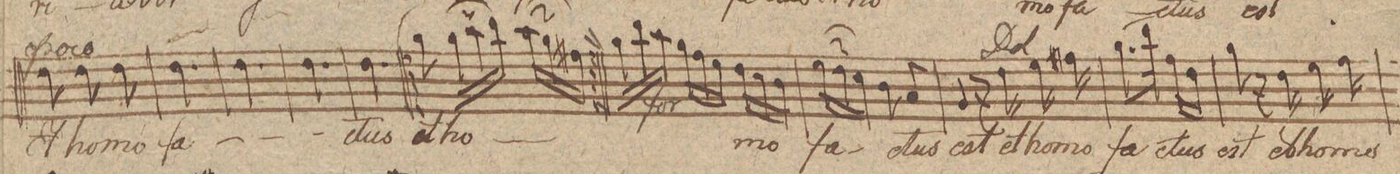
**kern	**text	**dynam
*I"Canto	*	*
*clefC1	*	*
*k[f#c#g#]	*	*
*met(c)	*	*
*M3/8	*	*
8b\	Et	.
8b\	ho-	.
8b\	-mo	.
=83	=83	=83
4.b\	fa-	.
=84	=84	=84
4.b\	.	.
=85	=85	=85
4.b\	.	.
=86	=86	=86
4.b\	-ctus	.
=87	=87	=87
8ee\	et	.
24ee\LL	ho-	.
24ff#\	.	.
24gg#\JJ	.	.
24ff#\LL	.	.
24ee\	.	.
24dd#X\JJ	.	.
=88	=88	=88
8ee\yy	.	.
24ee\LLyy	.	.
24ff#\yy	.	.
24gg#\JJyy	.	.
24ff#\LLyy	.	.
24ee\yy	.	.
24dd#X\JJyy	.	.
=89	=89	=89
*Xtuplet	*	*
24ee\LL	.	.
24gg#\	.	f
24ff#\JJ	.	.
24ee\LL	.	.
24dd\	.	.
24cc#\JJ	.	.
24b\LL	-mo	.
24a\	.	.
24g#\JJ	.	.
=90	=90	=90
*tuplet	*	*
24cc#\LL	fa-	.
24b\	.	.
24a\JJ	.	.
8g#\	.	.
8f#/	-ctus	.
=91	=91	=91
8e/	est	.
16r	.	.
16b\	et	.
16cc#\	ho-	.
16dd#X\	-mo	.
=92	=92	=92
(8.ee\L	fa-	.
16gg#\Jk)	.	.
16dd\LL	-ctus	.
16b\JJ	.	.
=93	=93	=93
8ee\	est	.
16r	.	.
16b\	et	.
16cc#\	ho-	.
16dd\	-mo	.
=94	=94	=94
*-	*-	*-
